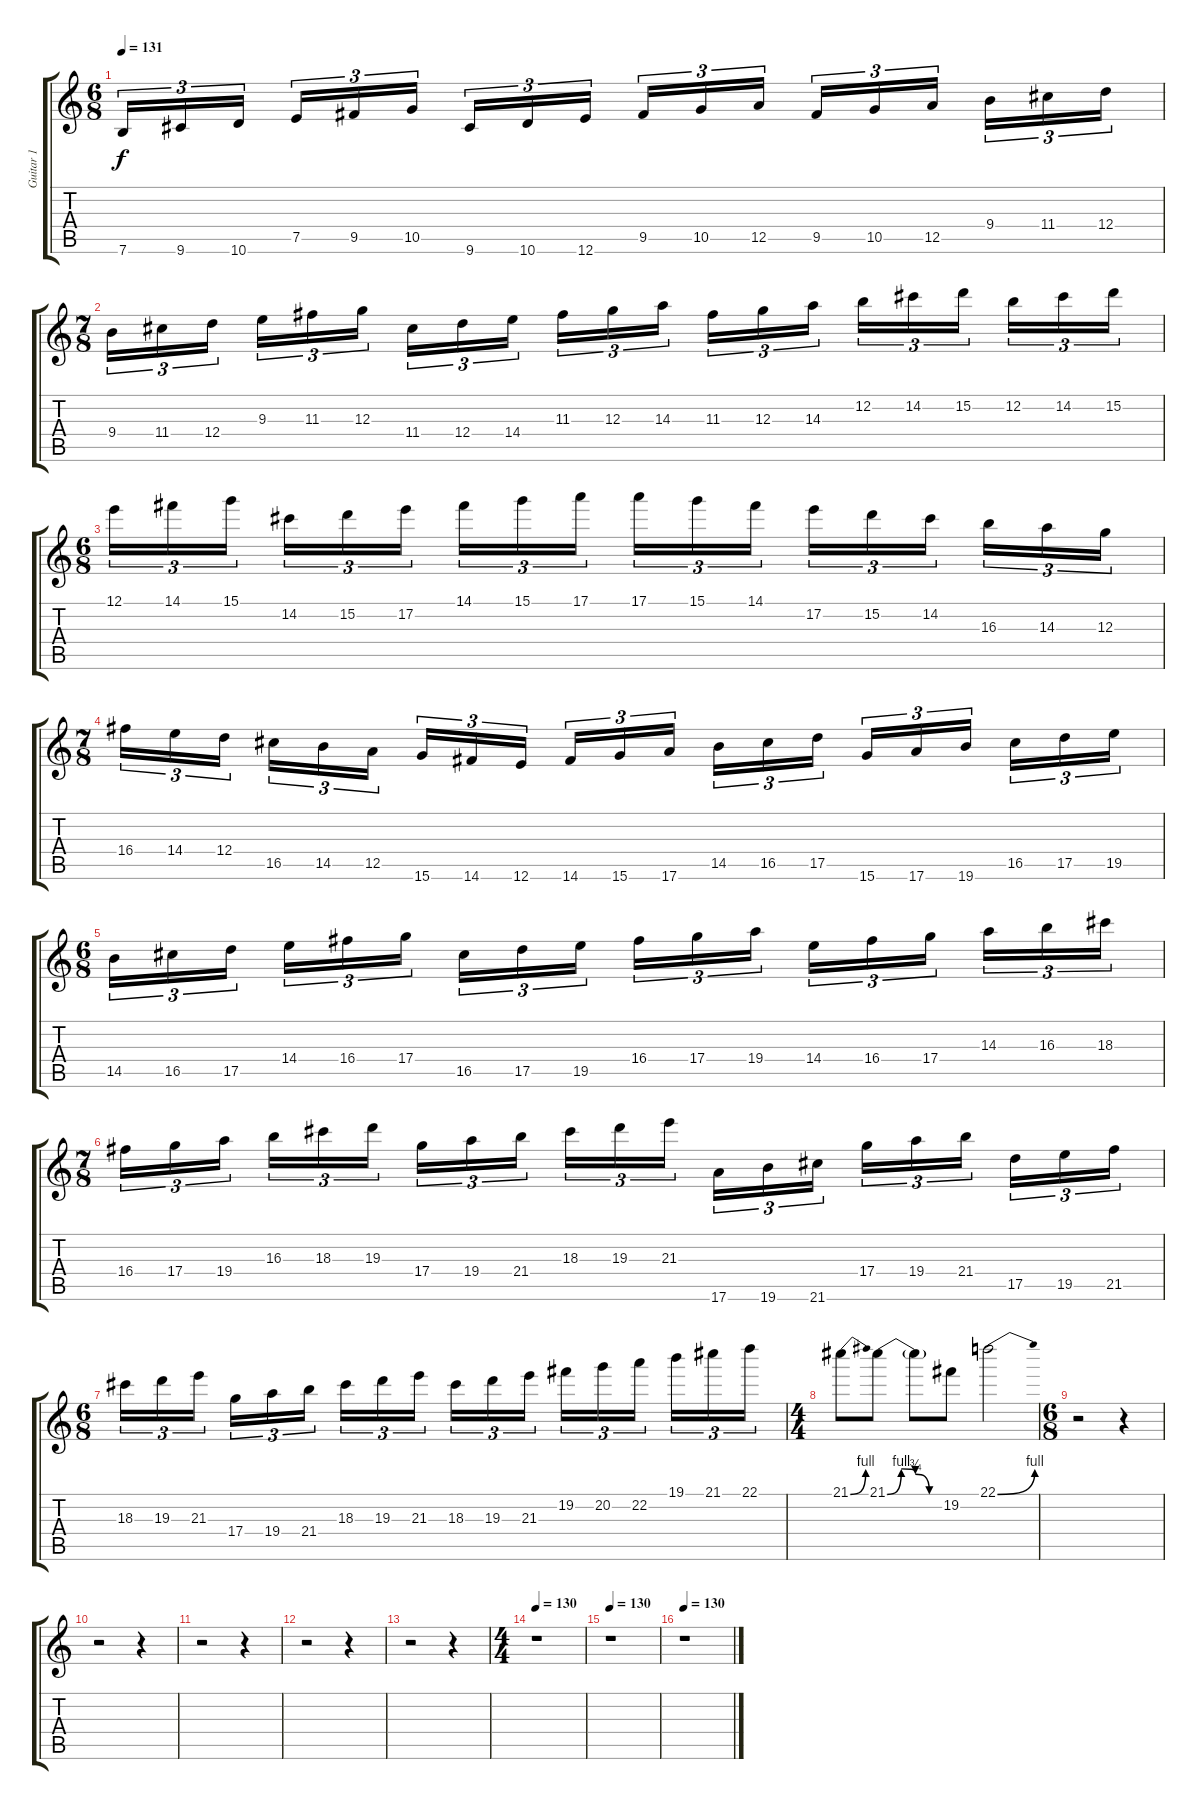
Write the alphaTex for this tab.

\track ("Guitar 1" "Guitar 1") {instrument overdrivenguitar}
\staff {score tabs}
\tuning (E4 B3 G3 D3 A2 E2) {hide}
\ts (6 8)
\tempo 131
\clef g2
\ks c
7.6.16{tu (3 2) dy f} 9.6.16{tu (3 2)} 10.6.16{tu (3 2)} 7.5.16{tu (3 2)} 9.5.16{tu (3 2)} 10.5.16{tu (3 2)} 9.6.16{tu (3 2)} 10.6.16{tu (3 2)} 12.6.16{tu (3 2)} 9.5.16{tu (3 2)} 10.5.16{tu (3 2)} 12.5.16{tu (3 2)} 9.5.16{tu (3 2)} 10.5.16{tu (3 2)} 12.5.16{tu (3 2)} 9.4.16{tu (3 2)} 11.4.16{tu (3 2)} 12.4.16{tu (3 2)} |
\ts (7 8)
9.4.16{tu (3 2)} 11.4.16{tu (3 2)} 12.4.16{tu (3 2)} 9.3.16{tu (3 2)} 11.3.16{tu (3 2)} 12.3.16{tu (3 2)} 11.4.16{tu (3 2)} 12.4.16{tu (3 2)} 14.4.16{tu (3 2)} 11.3.16{tu (3 2)} 12.3.16{tu (3 2)} 14.3.16{tu (3 2)} 11.3.16{tu (3 2)} 12.3.16{tu (3 2)} 14.3.16{tu (3 2)} 12.2.16{tu (3 2)} 14.2.16{tu (3 2)} 15.2.16{tu (3 2)} 12.2.16{tu (3 2)} 14.2.16{tu (3 2)} 15.2.16{tu (3 2)} |
\ts (6 8)
12.1.16{tu (3 2)} 14.1.16{tu (3 2)} 15.1.16{tu (3 2)} 14.2.16{tu (3 2)} 15.2.16{tu (3 2)} 17.2.16{tu (3 2)} 14.1.16{tu (3 2)} 15.1.16{tu (3 2)} 17.1.16{tu (3 2)} 17.1.16{tu (3 2)} 15.1.16{tu (3 2)} 14.1.16{tu (3 2)} 17.2.16{tu (3 2)} 15.2.16{tu (3 2)} 14.2.16{tu (3 2)} 16.3.16{tu (3 2)} 14.3.16{tu (3 2)} 12.3.16{tu (3 2)} |
\ts (7 8)
16.4.16{tu (3 2)} 14.4.16{tu (3 2)} 12.4.16{tu (3 2)} 16.5.16{tu (3 2)} 14.5.16{tu (3 2)} 12.5.16{tu (3 2)} 15.6.16{tu (3 2)} 14.6.16{tu (3 2)} 12.6.16{tu (3 2)} 14.6.16{tu (3 2)} 15.6.16{tu (3 2)} 17.6.16{tu (3 2)} 14.5.16{tu (3 2)} 16.5.16{tu (3 2)} 17.5.16{tu (3 2)} 15.6.16{tu (3 2)} 17.6.16{tu (3 2)} 19.6.16{tu (3 2)} 16.5.16{tu (3 2)} 17.5.16{tu (3 2)} 19.5.16{tu (3 2)} |
\ts (6 8)
14.5.16{tu (3 2)} 16.5.16{tu (3 2)} 17.5.16{tu (3 2)} 14.4.16{tu (3 2)} 16.4.16{tu (3 2)} 17.4.16{tu (3 2)} 16.5.16{tu (3 2)} 17.5.16{tu (3 2)} 19.5.16{tu (3 2)} 16.4.16{tu (3 2)} 17.4.16{tu (3 2)} 19.4.16{tu (3 2)} 14.4.16{tu (3 2)} 16.4.16{tu (3 2)} 17.4.16{tu (3 2)} 14.3.16{tu (3 2)} 16.3.16{tu (3 2)} 18.3.16{tu (3 2)} |
\ts (7 8)
16.4.16{tu (3 2)} 17.4.16{tu (3 2)} 19.4.16{tu (3 2)} 16.3.16{tu (3 2)} 18.3.16{tu (3 2)} 19.3.16{tu (3 2)} 17.4.16{tu (3 2)} 19.4.16{tu (3 2)} 21.4.16{tu (3 2)} 18.3.16{tu (3 2)} 19.3.16{tu (3 2)} 21.3.16{tu (3 2)} 17.6.16{tu (3 2)} 19.6.16{tu (3 2)} 21.6.16{tu (3 2)} 17.4.16{tu (3 2)} 19.4.16{tu (3 2)} 21.4.16{tu (3 2)} 17.5.16{tu (3 2)} 19.5.16{tu (3 2)} 21.5.16{tu (3 2)} |
\ts (6 8)
18.3.16{tu (3 2)} 19.3.16{tu (3 2)} 21.3.16{tu (3 2)} 17.4.16{tu (3 2)} 19.4.16{tu (3 2)} 21.4.16{tu (3 2)} 18.3.16{tu (3 2)} 19.3.16{tu (3 2)} 21.3.16{tu (3 2)} 18.3.16{tu (3 2)} 19.3.16{tu (3 2)} 21.3.16{tu (3 2)} 19.2.16{tu (3 2)} 20.2.16{tu (3 2)} 22.2.16{tu (3 2)} 19.1.16{tu (3 2)} 21.1.16{tu (3 2)} 22.1.16{tu (3 2)} |
\ts (4 4)
21.1{be (bend 0 0 60 4)}.8 21.1{be (custom 0 0 15 4 30 3 45 0 60 0)}.8 21.1{t}.8 19.2.8 22.1{be (bend 0 0 60 4)}.2 |
\ts (6 8)
r.2 r.4 |
r.2 r.4 |
r.2 r.4 |
r.2 r.4 |
r.2 r.4 |
\ts (4 4)
\tempo 130
r.1 |
\tempo 130
r.1 |
\tempo 130
r.1
